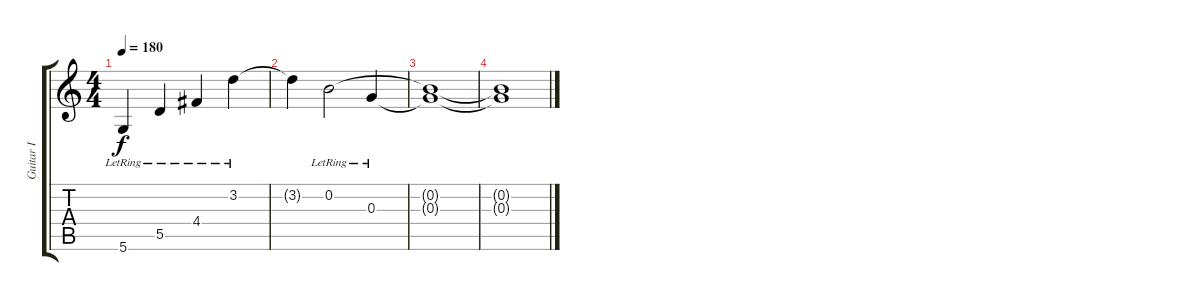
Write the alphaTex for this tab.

\track ("Guitar I" "Guitar I") {instrument acousticguitarsteel}
\staff {score tabs}
\tuning (E4 B3 G3 D3 A2 D2) {hide}
\ts (4 4)
\tempo 180
\clef g2
\ks c
5.6{lr}.4{dy f} 5.5{lr}.4 4.4{lr}.4 3.2{lr}.4 |
3.2{t}.4 0.2{lr}.2 0.3{lr}.4 |
(0.2{t} 0.3{t}).1 |
(0.2{t} 0.3{t}).1
